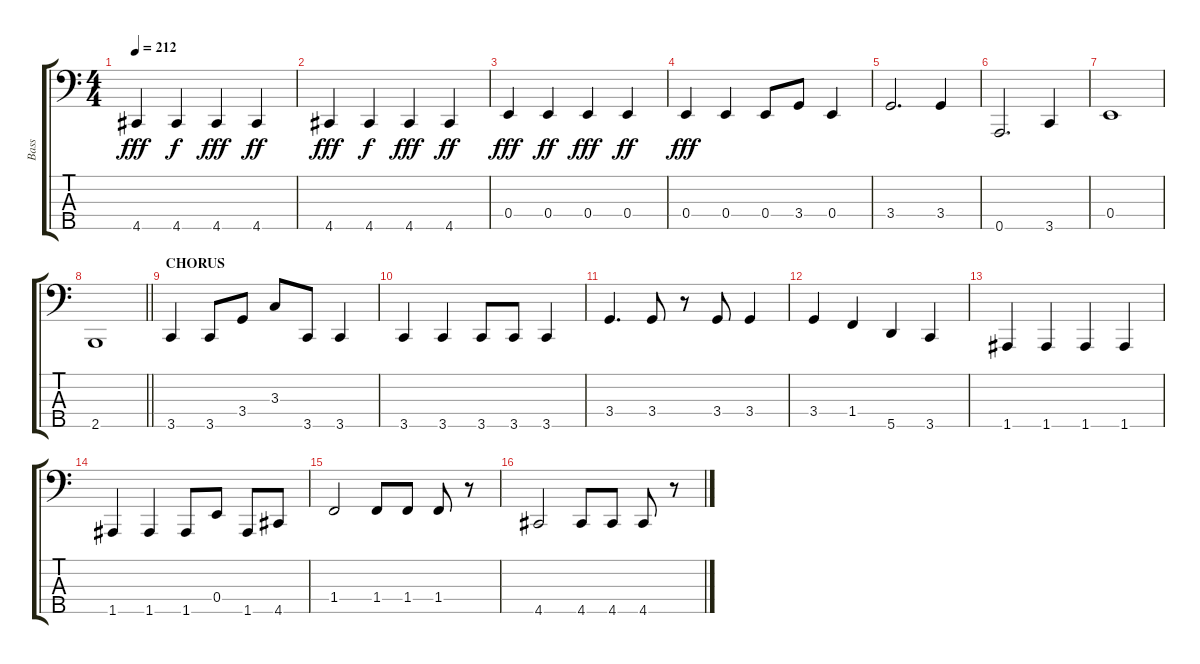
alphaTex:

\track ("Bass" "Bass") {instrument electricbasspick}
\staff {score tabs}
\tuning (G2 D2 A1 E1 A0) {hide}
\ts (4 4)
\tempo 212
\clef f4
\ks c
4.5.4{dy fff} 4.5.4{dy f} 4.5.4{dy fff} 4.5.4{dy ff} |
4.5.4{dy fff} 4.5.4{dy f} 4.5.4{dy fff} 4.5.4{dy ff} |
0.4.4{dy fff} 0.4.4{dy ff} 0.4.4{dy fff} 0.4.4{dy ff} |
0.4.4{dy fff} 0.4.4 0.4.8 3.4.8 0.4.4 |
3.4.2{d} 3.4.4 |
0.5.2{d} 3.5.4 |
0.4.1 |
\barLineRight lightlight
2.5.1 |
\section ("" "CHORUS")
3.5.4 3.5.8 3.4.8 3.3.8 3.5.8 3.5.4 |
3.5.4 3.5.4 3.5.8 3.5.8 3.5.4 |
3.4.4{d} 3.4.8 r.8 3.4.8 3.4.4 |
3.4.4 1.4.4 5.5.4 3.5.4 |
1.5.4 1.5.4 1.5.4 1.5.4 |
1.5.4 1.5.4 1.5.8 0.4.8 1.5.8 4.5.8 |
1.4.2 1.4.8 1.4.8 1.4.8 r.8 |
4.5.2 4.5.8 4.5.8 4.5.8 r.8
